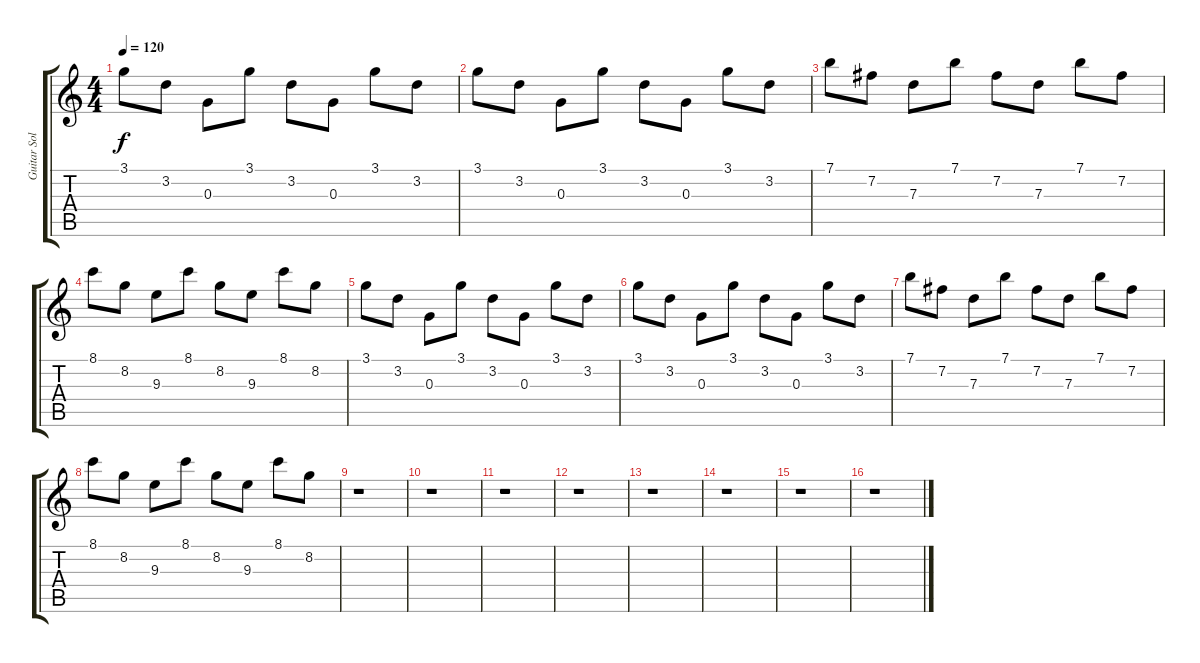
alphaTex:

\track ("Guitar Solo 2" "Guitar Sol") {instrument overdrivenguitar}
\staff {score tabs}
\tuning (E4 B3 G3 D3 A2 E2) {hide}
\ts (4 4)
\tempo 120
\clef g2
\ks c
3.1.8{dy f} 3.2.8 0.3.8 3.1.8 3.2.8 0.3.8 3.1.8 3.2.8 |
3.1.8 3.2.8 0.3.8 3.1.8 3.2.8 0.3.8 3.1.8 3.2.8 |
7.1.8 7.2.8 7.3.8 7.1.8 7.2.8 7.3.8 7.1.8 7.2.8 |
8.1.8 8.2.8 9.3.8 8.1.8 8.2.8 9.3.8 8.1.8 8.2.8 |
3.1.8 3.2.8 0.3.8 3.1.8 3.2.8 0.3.8 3.1.8 3.2.8 |
3.1.8 3.2.8 0.3.8 3.1.8 3.2.8 0.3.8 3.1.8 3.2.8 |
7.1.8 7.2.8 7.3.8 7.1.8 7.2.8 7.3.8 7.1.8 7.2.8 |
8.1.8 8.2.8 9.3.8 8.1.8 8.2.8 9.3.8 8.1.8 8.2.8 |
r.1 |
r.1 |
r.1 |
r.1 |
r.1 |
r.1 |
r.1 |
r.1
